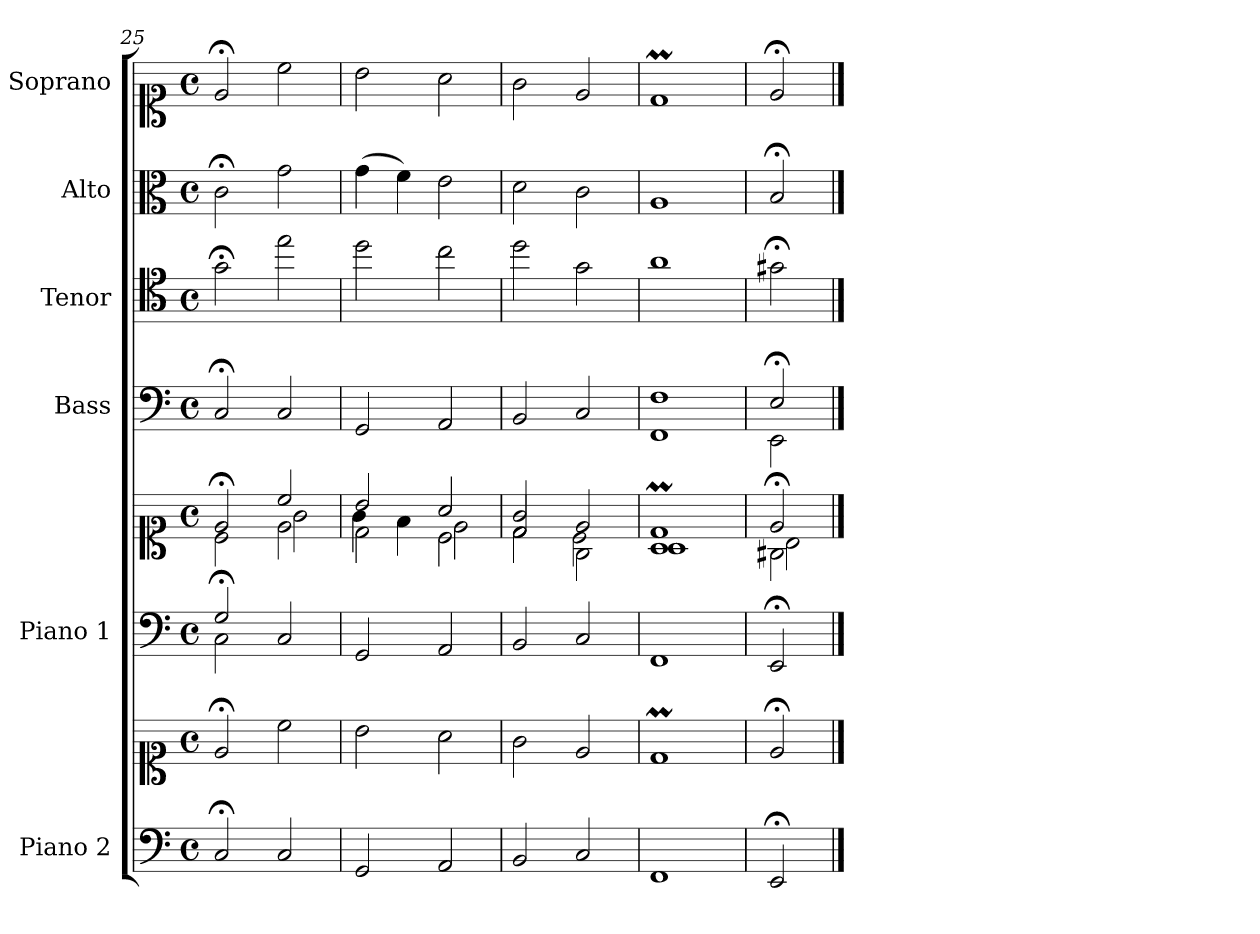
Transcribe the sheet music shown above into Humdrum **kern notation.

**kern	**kern	**kern	**kern	**kern	**kern	**kern	**kern
*part6	*part6	*part5	*part5	*part4	*part3	*part2	*part1
*staff8	*staff7	*staff6	*staff5	*staff4	*staff3	*staff2	*staff1
*I"Piano 2	*	*I"Piano 1	*	*I"Bass	*I"Tenor	*I"Alto	*I"Soprano
*I'Pno 2	*	*I'Pno 1	*	*I'B.	*I'T.	*I'A.	*I'S.
*clefF4	*clefC1	*clefF4	*clefC1	*clefF4	*clefC4	*clefC3	*clefC1
*	*	*	*	*	*ITrd7c12	*	*
*k[]	*k[]	*k[]	*k[]	*k[]	*k[]	*k[]	*k[]
*M4/4	*M4/4	*M4/4	*M4/4	*M4/4	*M4/4	*M4/4	*M4/4
*met(c)	*met(c)	*met(c)	*met(c)	*met(c)	*met(c)	*met(c)	*met(c)
=25	=25	=25	=25	=25	=25	=25	=25
*	*	*^	*^	*	*	*	*
*	*	*	*	*	*^	*	*	*	*
2C;/	2e;</	2G;/	2C\	2e;</	2ryy	2c\	2C;</	2G;<\	2c;<\	2e;</
2C/	2cc\	2ryy	2C/	2cc/	2e\	2g\	2C/	2e\	2g\	2cc\
*	*	*v	*v	*	*	*	*	*	*	*
=26	=26	=26	=26	=26	=26	=26	=26	=26	=26
2GG/	2b\	2GG/	2b/	2d\	4g\	2GG/	2d\	(4g\	2b\
.	.	.	.	.	4f\	.	.	4f\)	.
2AA/	2a\	2AA/	2a/	2c\	2e\	2AA/	2c\	2e\	2a\
=27	=27	=27	=27	=27	=27	=27	=27	=27	=27
2BB/	2g\	2BB/	2g/	2d\	2d/	2BB/	2d\	2d\	2g\
2C/	2e/	2C/	2e/	2G\	2c\	2C/	2G\	2c\	2e/
=28	=28	=28	=28	=28	=28	=28	=28	=28	=28
*	*	*	*	*	*	*^	*	*	*
1FF/	1dM/	1FF/	1dM/	1A\	1A\	1F/	1FF\	1A\	1A/	1dM/
=29	=29	=29	=29	=29	=29	=29	=29	=29	=29	=29
2EE;/	2e;</	2EE;/	2e;</	2G#X\	2B\	2E;</	2EE\	2G#X;<\	2B;</	2e;</
*	*	*	*v	*v	*v	*	*	*	*	*
*	*	*	*	*v	*v	*	*	*
==	==	==	==	==	==	==	==
*-	*-	*-	*-	*-	*-	*-	*-
